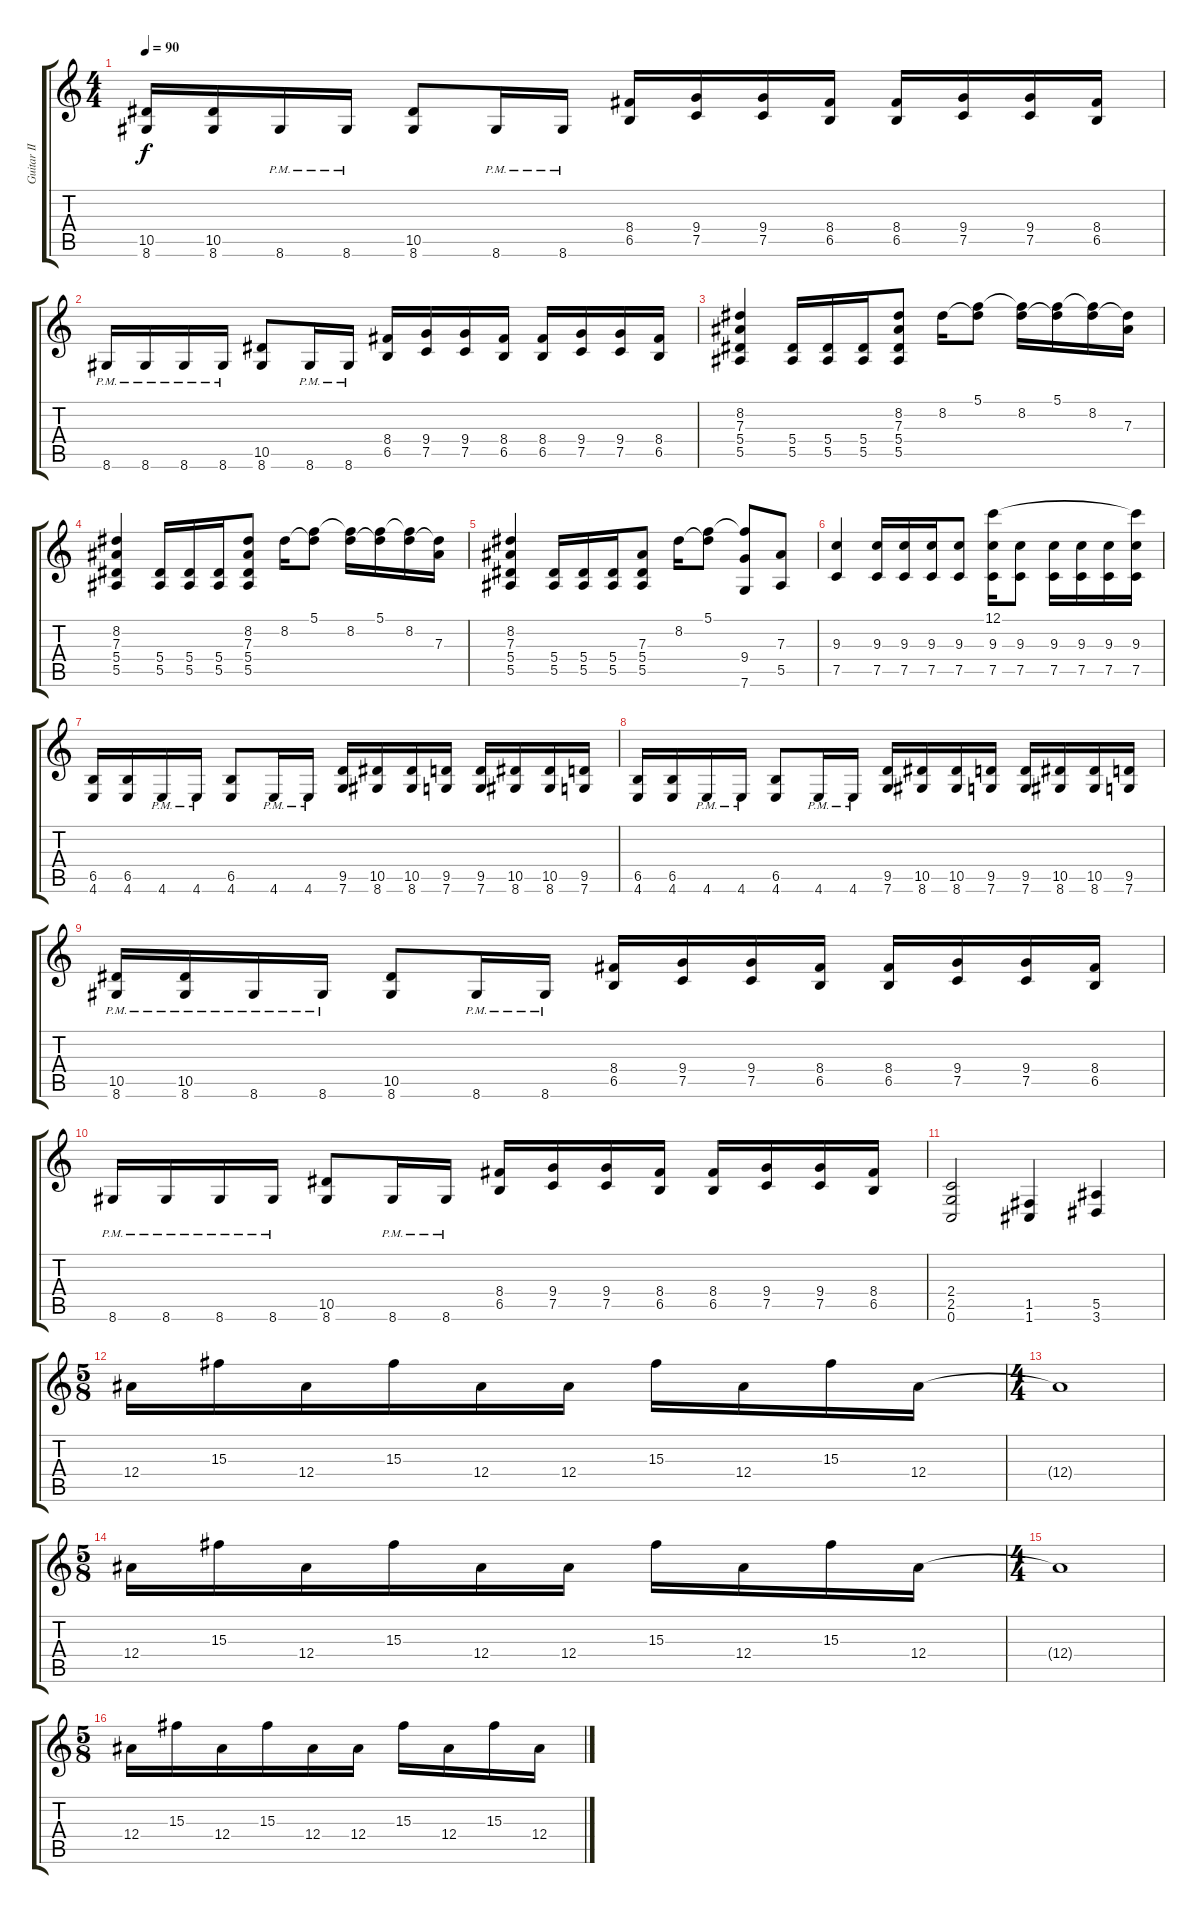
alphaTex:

\track ("Guitar II" "Guitar II") {instrument distortionguitar}
\staff {score tabs}
\tuning (C4 G3 Eb3 Bb2 F2 C2) {hide}
\ts (4 4)
\tempo 90
\clef g2
\ks c
(10.5 8.6).16{dy f} (10.5 8.6).16 8.6{pm}.16 8.6{pm}.16 (10.5 8.6).8 8.6{pm}.16 8.6{pm}.16 (8.4 6.5).16 (9.4 7.5).16 (9.4 7.5).16 (8.4 6.5).16 (8.4 6.5).16 (9.4 7.5).16 (9.4 7.5).16 (8.4 6.5).16 |
8.6{pm}.16 8.6{pm}.16 8.6{pm}.16 8.6{pm}.16 (10.5 8.6).8 8.6{pm}.16 8.6{pm}.16 (8.4 6.5).16 (9.4 7.5).16 (9.4 7.5).16 (8.4 6.5).16 (8.4 6.5).16 (9.4 7.5).16 (9.4 7.5).16 (8.4 6.5).16 |
(8.2 7.3 5.4 5.5).4 (5.4 5.5).16 (5.4 5.5).16 (5.4 5.5).16 (8.2 7.3 5.4 5.5).8 8.2.16 (5.1 8.2{t}).8 (5.1{t} 8.2).16 (5.1 8.2{t}).16 (5.1{t} 8.2).16 (8.2{t} 7.3).16 |
(8.2 7.3 5.4 5.5).4 (5.4 5.5).16 (5.4 5.5).16 (5.4 5.5).16 (8.2 7.3 5.4 5.5).8 8.2.16 (5.1 8.2{t}).8 (5.1{t} 8.2).16 (5.1 8.2{t}).16 (5.1{t} 8.2).16 (8.2{t} 7.3).16 |
(8.2 7.3 5.4 5.5).4 (5.4 5.5).16 (5.4 5.5).16 (5.4 5.5).16 (7.3 5.4 5.5).8 8.2.16 (5.1 8.2{t}).8 (5.1{t} 9.4 7.6).8 (7.3 5.5).8 |
(9.3 7.5).4 (9.3 7.5).16 (9.3 7.5).16 (9.3 7.5).16 (9.3 7.5).8 (12.1 9.3 7.5).16 (9.3 7.5).8 (9.3 7.5).16 (9.3 7.5).16 (9.3 7.5).16 (12.1{t} 9.3 7.5).16 |
(6.5 4.6).16 (6.5 4.6).16 4.6{pm}.16 4.6{pm}.16 (6.5 4.6).8 4.6{pm}.16 4.6{pm}.16 (9.5 7.6).16 (10.5 8.6).16 (10.5 8.6).16 (9.5 7.6).16 (9.5 7.6).16 (10.5 8.6).16 (10.5 8.6).16 (9.5 7.6).16 |
(6.5 4.6).16 (6.5 4.6).16 4.6{pm}.16 4.6{pm}.16 (6.5 4.6).8 4.6{pm}.16 4.6{pm}.16 (9.5 7.6).16 (10.5 8.6).16 (10.5 8.6).16 (9.5 7.6).16 (9.5 7.6).16 (10.5 8.6).16 (10.5 8.6).16 (9.5 7.6).16 |
(10.5{pm} 8.6{pm}).16 (10.5{pm} 8.6{pm}).16 8.6{pm}.16 8.6{pm}.16 (10.5 8.6).8 8.6{pm}.16 8.6{pm}.16 (8.4 6.5).16 (9.4 7.5).16 (9.4 7.5).16 (8.4 6.5).16 (8.4 6.5).16 (9.4 7.5).16 (9.4 7.5).16 (8.4 6.5).16 |
8.6{pm}.16 8.6{pm}.16 8.6{pm}.16 8.6{pm}.16 (10.5 8.6).8 8.6{pm}.16 8.6{pm}.16 (8.4 6.5).16 (9.4 7.5).16 (9.4 7.5).16 (8.4 6.5).16 (8.4 6.5).16 (9.4 7.5).16 (9.4 7.5).16 (8.4 6.5).16 |
(2.4 2.5 0.6).2 (1.5 1.6).4 (5.5 3.6).4 |
\ts (5 8)
12.4.16 15.3.16 12.4.16 15.3.16 12.4.16 12.4.16 15.3.16 12.4.16 15.3.16 12.4.16 |
\ts (4 4)
12.4{t}.1 |
\ts (5 8)
12.4.16 15.3.16 12.4.16 15.3.16 12.4.16 12.4.16 15.3.16 12.4.16 15.3.16 12.4.16 |
\ts (4 4)
12.4{t}.1 |
\ts (5 8)
12.4.16 15.3.16 12.4.16 15.3.16 12.4.16 12.4.16 15.3.16 12.4.16 15.3.16 12.4.16
